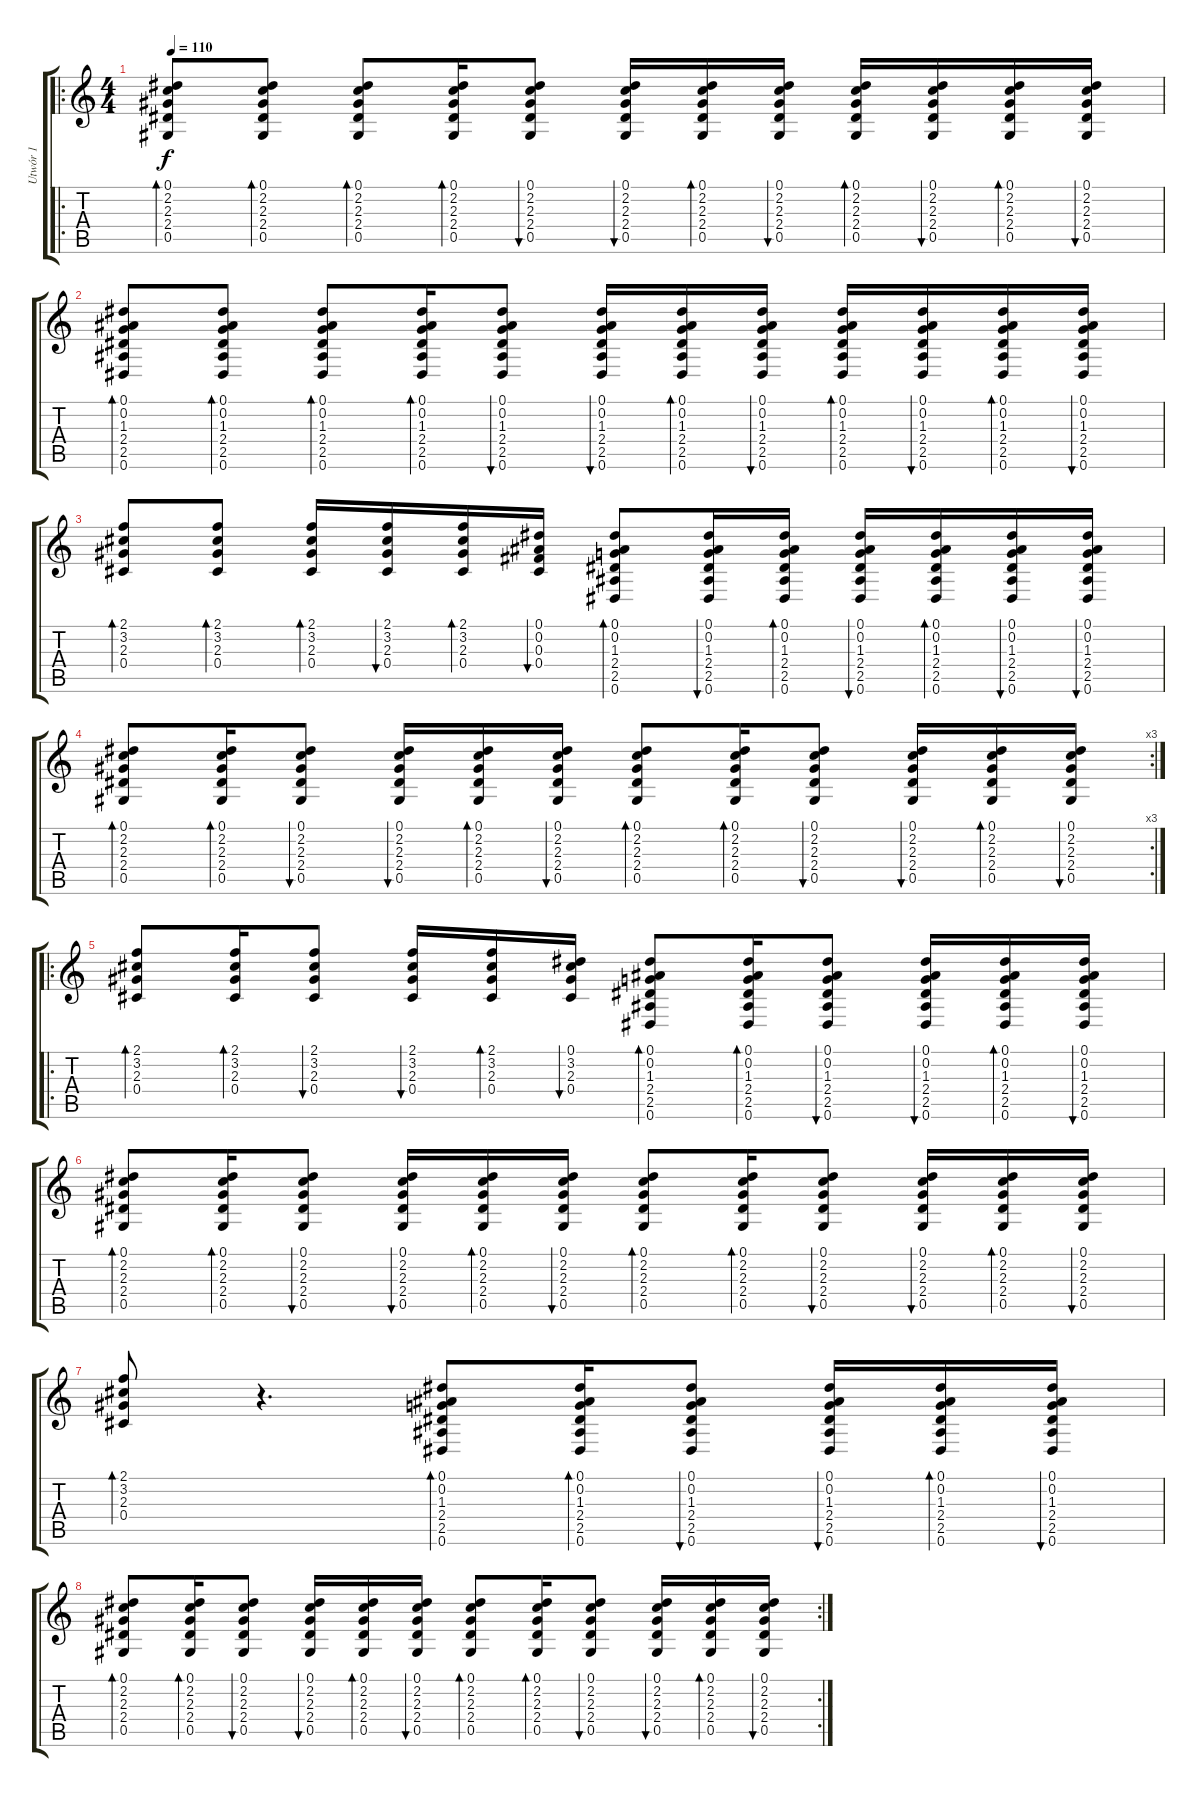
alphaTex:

\track ("Utwór 1" "Utwór 1") {instrument acousticguitarsteel}
\staff {score tabs}
\tuning (Eb4 Bb3 Gb3 Db3 Ab2 Eb2) {hide}
\ro
\ts (4 4)
\tempo 110
\clef g2
\ks c
(0.1 2.2 2.3 2.4 0.5).8{bd 60 dy f instrument acousticguitarsteel} (0.1 2.2 2.3 2.4 0.5).8{bd 60} (0.1 2.2 2.3 2.4 0.5).8{bd 60} (0.1 2.2 2.3 2.4 0.5).16{bd 60} (0.1 2.2 2.3 2.4 0.5).8{bu 60} (0.1 2.2 2.3 2.4 0.5).16{bu 60} (0.1 2.2 2.3 2.4 0.5).16{bd 60} (0.1 2.2 2.3 2.4 0.5).16{bu 60} (0.1 2.2 2.3 2.4 0.5).16{bd 60} (0.1 2.2 2.3 2.4 0.5).16{bu 60} (0.1 2.2 2.3 2.4 0.5).16{bd 60} (0.1 2.2 2.3 2.4 0.5).16{bu 60} |
(0.1 0.2 1.3 2.4 2.5 0.6).8{bd 60} (0.1 0.2 1.3 2.4 2.5 0.6).8{bd 60} (0.1 0.2 1.3 2.4 2.5 0.6).8{bd 60} (0.1 0.2 1.3 2.4 2.5 0.6).16{bd 60} (0.1 0.2 1.3 2.4 2.5 0.6).8{bu 60} (0.1 0.2 1.3 2.4 2.5 0.6).16{bu 60} (0.1 0.2 1.3 2.4 2.5 0.6).16{bd 60} (0.1 0.2 1.3 2.4 2.5 0.6).16{bu 60} (0.1 0.2 1.3 2.4 2.5 0.6).16{bd 60} (0.1 0.2 1.3 2.4 2.5 0.6).16{bu 60} (0.1 0.2 1.3 2.4 2.5 0.6).16{bd 60} (0.1 0.2 1.3 2.4 2.5 0.6).16{bu 60} |
(2.1 3.2 2.3 0.4).8{bd 60} (2.1 3.2 2.3 0.4).8{bd 60} (2.1 3.2 2.3 0.4).16{bd 60} (2.1 3.2 2.3 0.4).16{bu 60} (2.1 3.2 2.3 0.4).16{bd 60} (0.1 0.2 0.3 0.4).16{bu 60} (0.1 0.2 1.3 2.4 2.5 0.6).8{bd 60} (0.1 0.2 1.3 2.4 2.5 0.6).16{bu 60} (0.1 0.2 1.3 2.4 2.5 0.6).16{bd 60} (0.1 0.2 1.3 2.4 2.5 0.6).16{bu 60} (0.1 0.2 1.3 2.4 2.5 0.6).16{bd 60} (0.1 0.2 1.3 2.4 2.5 0.6).16{bu 60} (0.1 0.2 1.3 2.4 2.5 0.6).16{bu 60} |
\rc 3
(0.1 2.2 2.3 2.4 0.5).8{bd 60} (0.1 2.2 2.3 2.4 0.5).16{bd 60} (0.1 2.2 2.3 2.4 0.5).8{bu 60} (0.1 2.2 2.3 2.4 0.5).16{bu 60} (0.1 2.2 2.3 2.4 0.5).16{bd 60} (0.1 2.2 2.3 2.4 0.5).16{bu 60} (0.1 2.2 2.3 2.4 0.5).8{bd 60} (0.1 2.2 2.3 2.4 0.5).16{bd 60} (0.1 2.2 2.3 2.4 0.5).8{bu 60} (0.1 2.2 2.3 2.4 0.5).16{bu 60} (0.1 2.2 2.3 2.4 0.5).16{bd 60} (0.1 2.2 2.3 2.4 0.5).16{bu 60} |
\ro
(2.1 3.2 2.3 0.4).8{bd 60} (2.1 3.2 2.3 0.4).16{bd 60} (2.1 3.2 2.3 0.4).8{bu 60} (2.1 3.2 2.3 0.4).16{bu 60} (2.1 3.2 2.3 0.4).16{bd 60} (0.1 3.2 2.3 0.4).16{bu 60} (0.1 0.2 1.3 2.4 2.5 0.6).8{bd 60} (0.1 0.2 1.3 2.4 2.5 0.6).16{bd 60} (0.1 0.2 1.3 2.4 2.5 0.6).8{bu 60} (0.1 0.2 1.3 2.4 2.5 0.6).16{bu 60} (0.1 0.2 1.3 2.4 2.5 0.6).16{bd 60} (0.1 0.2 1.3 2.4 2.5 0.6).16{bu 60} |
(0.1 2.2 2.3 2.4 0.5).8{bd 60} (0.1 2.2 2.3 2.4 0.5).16{bd 60} (0.1 2.2 2.3 2.4 0.5).8{bu 60} (0.1 2.2 2.3 2.4 0.5).16{bu 60} (0.1 2.2 2.3 2.4 0.5).16{bd 60} (0.1 2.2 2.3 2.4 0.5).16{bu 60} (0.1 2.2 2.3 2.4 0.5).8{bd 60} (0.1 2.2 2.3 2.4 0.5).16{bd 60} (0.1 2.2 2.3 2.4 0.5).8{bu 60} (0.1 2.2 2.3 2.4 0.5).16{bu 60} (0.1 2.2 2.3 2.4 0.5).16{bd 60} (0.1 2.2 2.3 2.4 0.5).16{bu 60} |
(2.1 3.2 2.3 0.4).8{bd 60} r.4{d} (0.1 0.2 1.3 2.4 2.5 0.6).8{bd 60} (0.1 0.2 1.3 2.4 2.5 0.6).16{bd 60} (0.1 0.2 1.3 2.4 2.5 0.6).8{bu 60} (0.1 0.2 1.3 2.4 2.5 0.6).16{bu 60} (0.1 0.2 1.3 2.4 2.5 0.6).16{bd 60} (0.1 0.2 1.3 2.4 2.5 0.6).16{bu 60} |
\rc 2
(0.1 2.2 2.3 2.4 0.5).8{bd 60} (0.1 2.2 2.3 2.4 0.5).16{bd 60} (0.1 2.2 2.3 2.4 0.5).8{bu 60} (0.1 2.2 2.3 2.4 0.5).16{bu 60} (0.1 2.2 2.3 2.4 0.5).16{bd 60} (0.1 2.2 2.3 2.4 0.5).16{bu 60} (0.1 2.2 2.3 2.4 0.5).8{bd 60} (0.1 2.2 2.3 2.4 0.5).16{bd 60} (0.1 2.2 2.3 2.4 0.5).8{bu 60} (0.1 2.2 2.3 2.4 0.5).16{bu 60} (0.1 2.2 2.3 2.4 0.5).16{bd 60} (0.1 2.2 2.3 2.4 0.5).16{bu 60}
